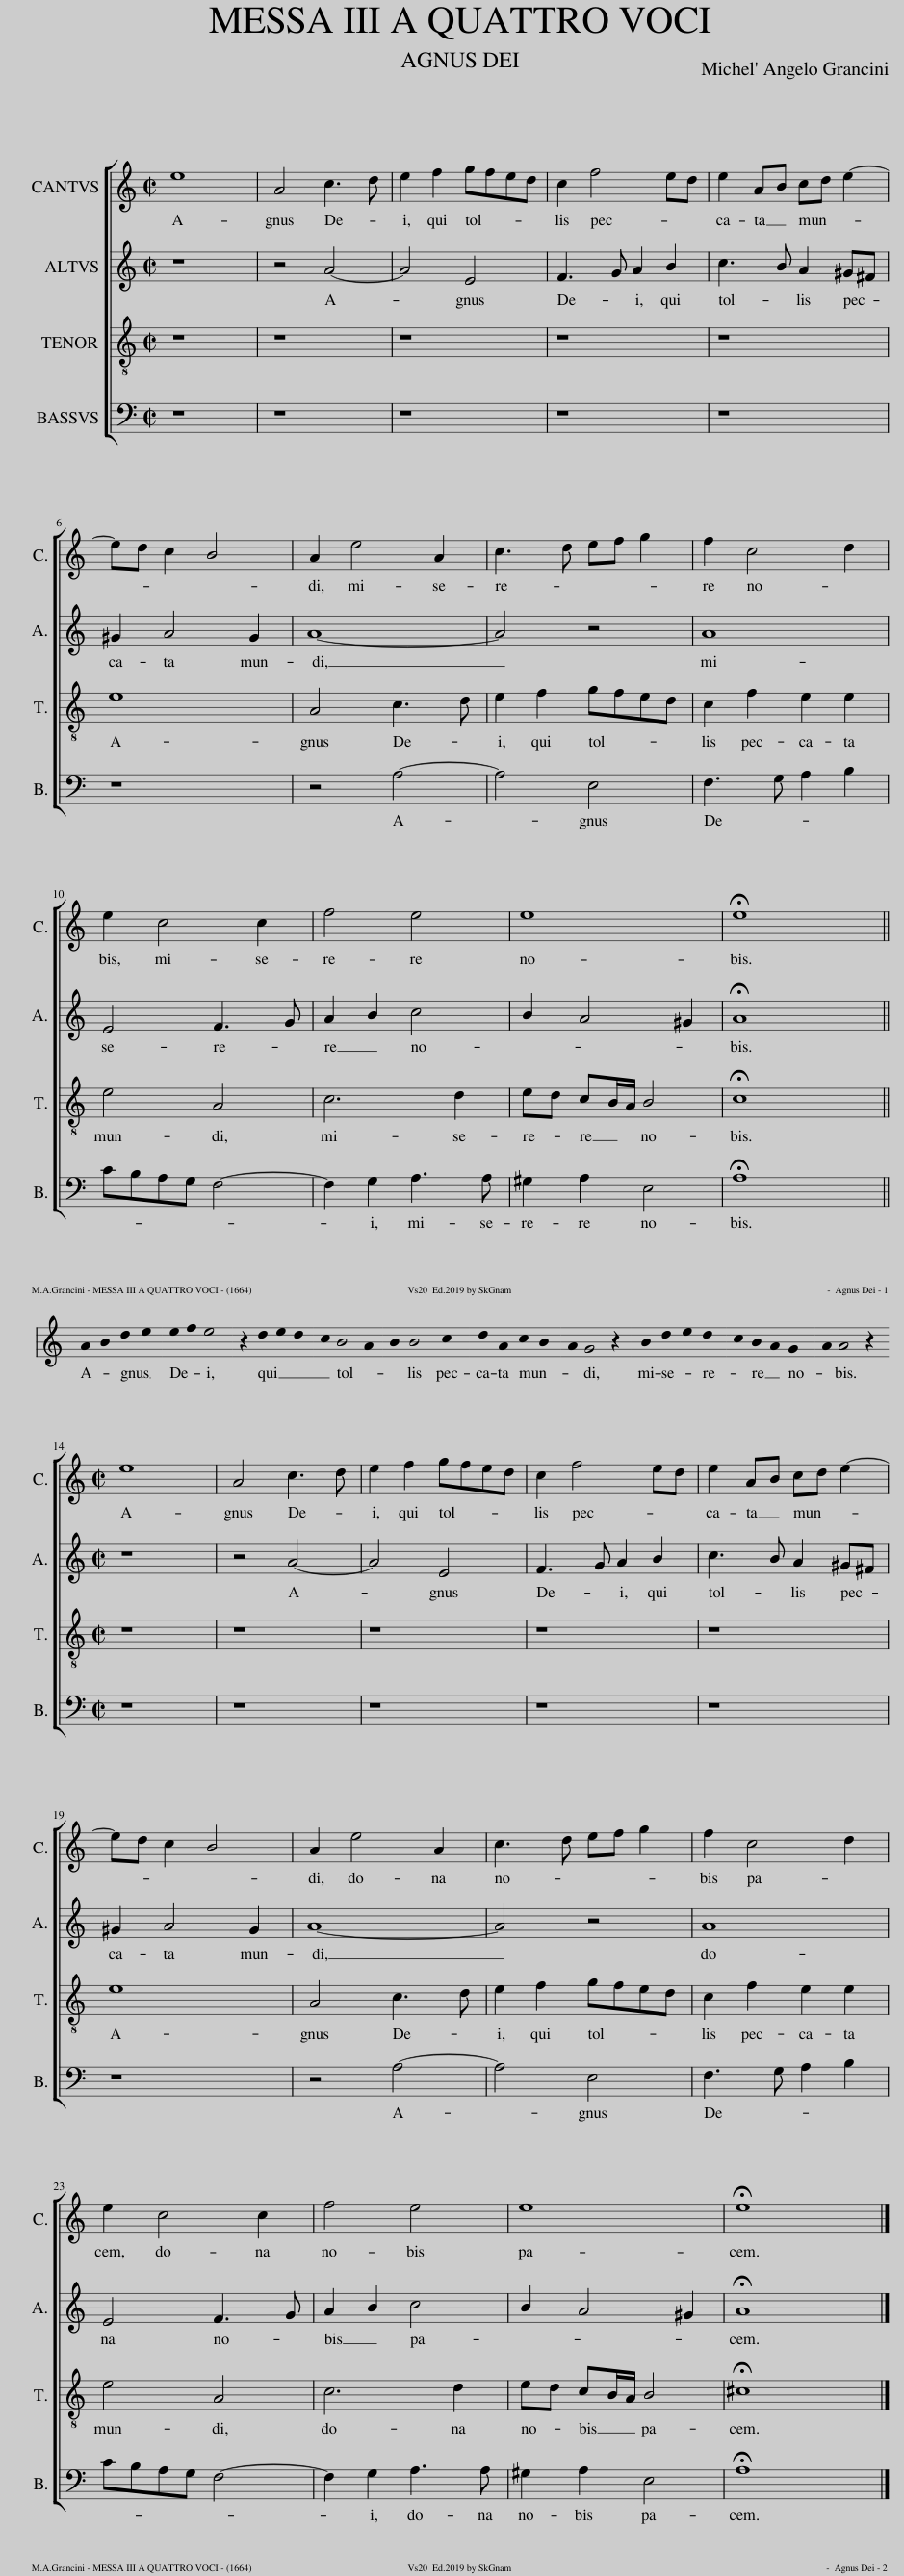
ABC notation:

X:1
%%score 1 [ 2 3 4 5 ] { ( 6 8 ) | ( 7 9 ) }
L:1/8
Q:1/4=84
M:2/2
I:linebreak $
K:C
U:s=!stemless!
V:1 treble
V:2 treble
V:3 treble
V:4 treble-8
V:5 bass
V:6 treble
V:8 treble
V:7 bass
V:9 bass
V:1
 z8 | z8 | z8 | z8 | z8 |$ %5
 z8 | z8 | z8 | z8 |$ z8 | %10
 z8 | z8 | z8 ||$[K:treble][Q:1/4=120] sA2[Q:1/4=130] sB2[Q:1/4=90] sd2[Q:1/4=120] se2 |[Q:1/4=100] se2[Q:1/4=130] sf2[Q:1/4=120] se4 | %15
[Q:1/4=80] z2[Q:1/4=100] sd2[Q:1/4=80] se2[Q:1/4=135] sd2 |[Q:1/4=140] !breath!sc2[Q:1/4=90] sB4[Q:1/4=120] sA2 |[Q:1/4=125] sB2[Q:1/4=90] sB4[Q:1/4=100] sc2 |[Q:1/4=90] sd2[Q:1/4=120] sA2[Q:1/4=125] sc2[Q:1/4=135] sB2 |[Q:1/4=145] sA2[Q:1/4=120] sG4[Q:1/4=60] z2 | %20
[Q:1/4=80] sB2[Q:1/4=83] sd2[Q:1/4=86] se2[Q:1/4=80] sd2 |[Q:1/4=84] sc2[Q:1/4=96] sB2[Q:1/4=90] sA2[Q:1/4=86] sG2 |[Q:1/4=82] sA2[Q:1/4=80] sA4[Q:1/4=60] z2 ||$[M:2/2][Q:1/4=84] z8 | z8 | %25
 z8 | z8 | z8 |$ z8 | z8 | %30
 z8 | z8 |$ z8 | z8 | z8 | %35
 z8 |] %36
V:2
 e8 | A4 c3 d | e2 f2 gfed | c2 f4 ed | e2 AB cd e2- |$ %5
 ed c2 B4 | A2 e4 A2 | c3 d ef g2 | f2 c4 d2 |$ e2 c4 c2 | %10
 f4 e4 | e8 | !breath!!fermata!e8 ||$ z8 | z8 | %15
 z8 | z8 | z8 | z8 | z8 | %20
 z8 | z8 | z8 ||$[M:2/2] e8 | A4 c3 d | %25
 e2 f2 gfed | c2 f4 ed | e2 AB cd e2- |$ ed c2 B4 | A2 e4 A2 | %30
 c3 d ef g2 | f2 c4 d2 |$ e2 c4 c2 | f4 e4 | e8 | %35
 !fermata!e8 |] %36
V:3
 z8 | z4 A4- | A4 E4 | F3 G A2 B2 | c3 B A2 ^G^F |$ %5
 ^G2 A4 G2 | A8- | A4 z4 | A8 |$ E4 F3 G | %10
 A2 B2 c4 | B2 A4 ^G2 | !breath!!fermata!A8 ||$ z8 | z8 | %15
 z8 | z8 | z8 | z8 | z8 | %20
 z8 | z8 | z8 ||$[M:2/2] z8 | z4 A4- | %25
 A4 E4 | F3 G A2 B2 | c3 B A2 ^G^F |$ ^G2 A4 G2 | A8- | %30
 A4 z4 | A8 |$ E4 F3 G | A2 B2 c4 | B2 A4 ^G2 | %35
 !fermata!A8 |] %36
V:4
 z8 | z8 | z8 | z8 | z8 |$ %5
 e8 | A4 c3 d | e2 f2 gfed | c2 f2 e2 e2 |$ e4 A4 | %10
 c6 d2 | ed cB/A/ B4 | !breath!!fermata!c8 ||$ z8 | z8 | %15
 z8 | z8 | z8 | z8 | z8 | %20
 z8 | z8 | z8 ||$[M:2/2] z8 | z8 | %25
 z8 | z8 | z8 |$ e8 | A4 c3 d | %30
 e2 f2 gfed | c2 f2 e2 e2 |$ e4 A4 | c6 d2 | ed cB/A/ B4 | %35
 !fermata!^c8 |] %36
V:5
 z8 | z8 | z8 | z8 | z8 |$ %5
 z8 | z4 A,4- | A,4 E,4 | F,3 G, A,2 B,2 |$ CB,A,G, F,4- | %10
 F,2 G,2 A,3 A, | ^G,2 A,2 E,4 | !breath!!fermata!A,8 ||$ z8 | z8 | %15
 z8 | z8 | z8 | z8 | z8 | %20
 z8 | z8 | z8 ||$[M:2/2] z8 | z8 | %25
 z8 | z8 | z8 |$ z8 | z4 A,4- | %30
 A,4 E,4 | F,3 G, A,2 B,2 |$ CB,A,G, F,4- | F,2 G,2 A,3 A, | ^G,2 A,2 E,4 | %35
 !fermata!A,8 |] %36
V:6
 e8 | !tenuto!A4 c3 d | e2 f2 g f e d | c2 f4 e d | e2 A B c d e2- |$ %5
 e d c2 x4 | (A2 e4 A2) | c3 d e f g2 | f2 c4 d2 |$ e2 c4 c2 | %10
 f4 e4 | e8 | !fermata![Ae]8 ||$ z8 | z8 | %15
 z8 | z8 | z8 | z8 | z8 | %20
 z8 | z8 | z8 ||$[M:2/2] e8 | !tenuto!A4 c3 d | %25
 e2 f2 g f e d | c2 f4 e d | e2 A B c d e2- |$ e d c2 B4 | A2 e4 A2 | %30
 c3 d e f g2 | f2 c4 d2 |$ e2 c4 c2 | f4 e4 | e8 | %35
 !fermata![Ae]8 |] %36
V:7
 z8 | z8 | z8 | z8 | z8 |$ %5
 E8 | A,4 C3 D | A,4 E,4 | C2 F2 E4 |$ x2 E2 x4 | %10
 C6 D2 | E D C B,/ A,/ B,4 | !fermata![A,C]8 ||$ z8 | z8 | %15
 z8 | z8 | z8 | z8 | z8 | %20
 z8 | z8 | z8 ||$[M:2/2] z8 | z8 | %25
 z8 | z8 | z8 |$ E8 | A,4 C3 D | %30
 A,4 E,4 | C2 F2 E4 |$ x2 E2 x4 | C6 D2 | E D C B,/ A,/ B,4 | %35
 !fermata![A,,A,^C]8 |] %36
V:8
 x8 | x4 A4- | A4 E4 | F3 G A2 B2 | c3 B A2 ^G ^F |$ %5
 ^G2 A2- A2 G2 | x8 | E2 F2 G F E D | A8 |$ E4 F3 G | %10
 A2 B2 c4 | B2 A2- A2 ^G2 | x8 ||$ x8 | x8 | %15
 x8 | x8 | x8 | x8 | x8 | %20
 x8 | x8 | x8 ||$[M:2/2] x8 | x4 A4- | %25
 A4 E4 | F3 G A2 B2 | c3 B A2 ^G ^F |$ ^G2 A2- A2 G2 | A8 | %30
 E2 F2 G F E D | A8 |$ E4 F3 G | A2 B2 c4 | B2 A2- A2 ^G2 | %35
 x8 |] %36
V:9
 x8 | x8 | x8 | x8 | x8 |$ %5
 x8 | x4 A,4- | x8 | F,3 G, A,2 B,2 |$ C B, A, G, ([F,A,]4 | %10
 F,2) G,2 A,4 | ^G,2 A,2 E,4 | x8 ||$ x8 | x8 | %15
 x8 | x8 | x8 | x8 | x8 | %20
 x8 | x8 | x8 ||$[M:2/2] x8 | x8 | %25
 x8 | x8 | x8 |$ x8 | x4 A,4- | %30
 x8 | F,3 G, A,2 B,2 |$ C B, A, G, [F,A,]4 | F,2 G,2 A,4 | ^G,2 A,2 E,4 | %35
 x8 |] %36
